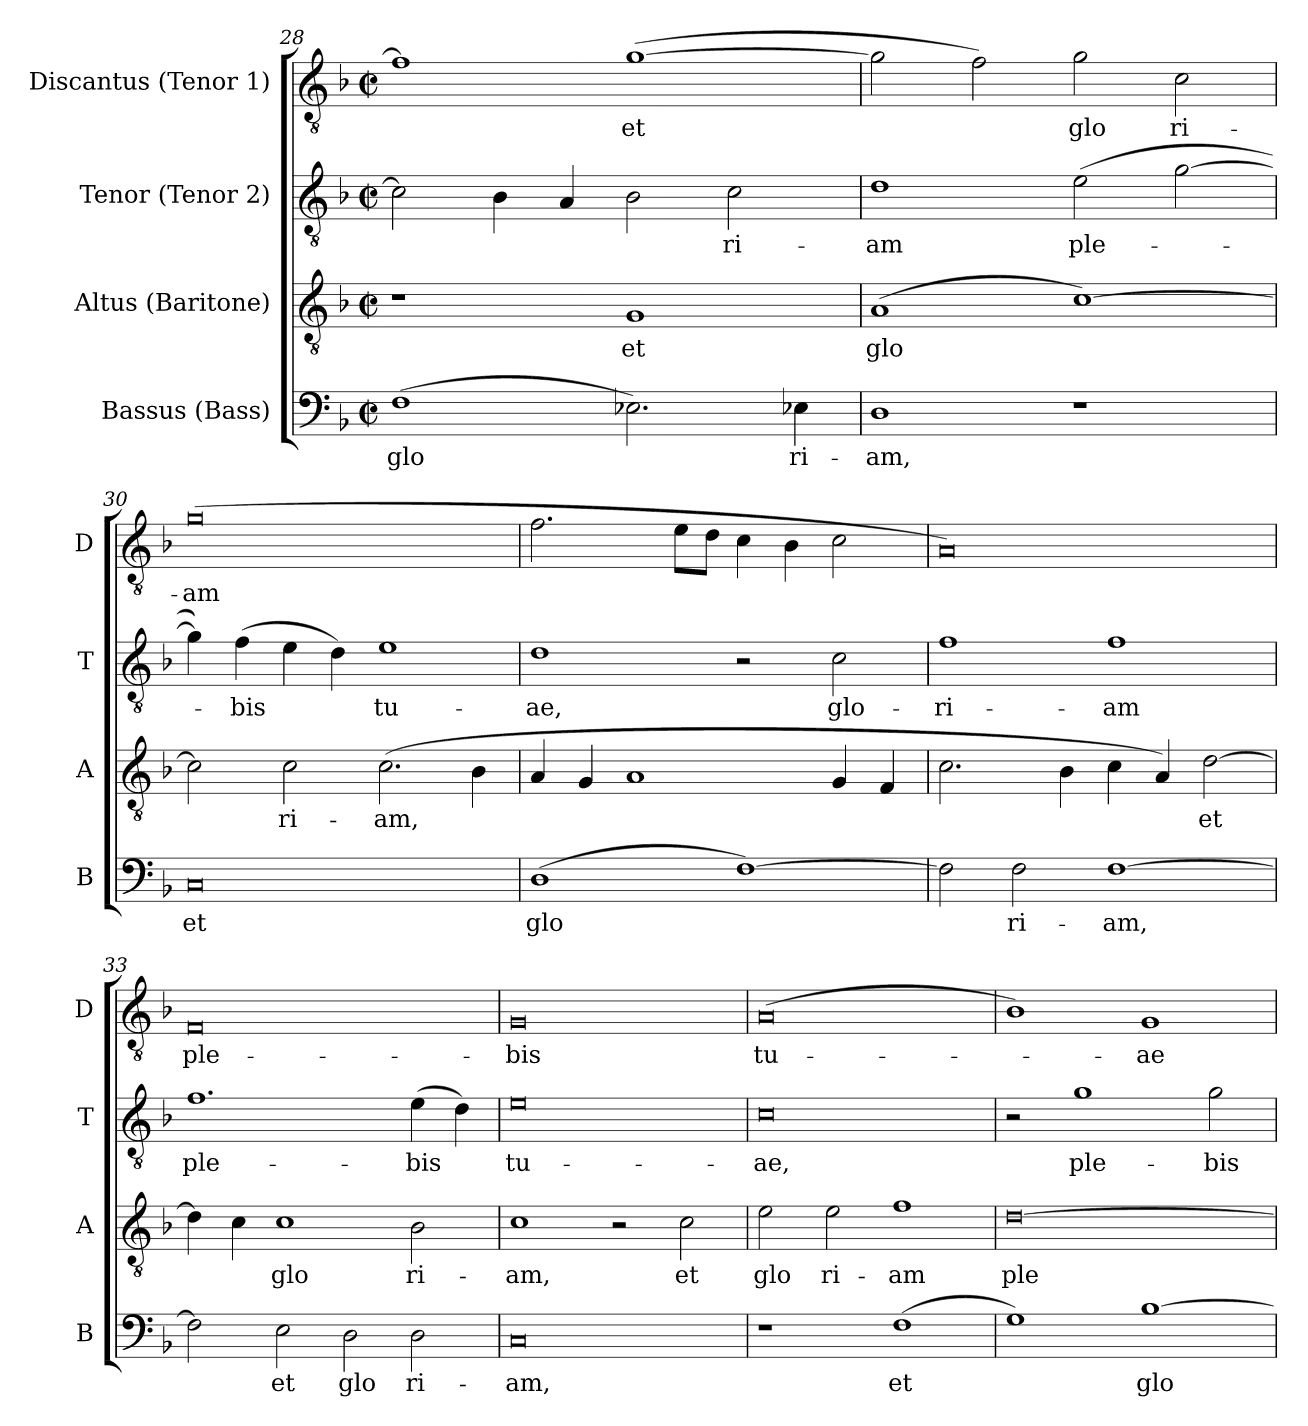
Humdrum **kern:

**kern	**text	**kern	**text	**kern	**text	**kern	**text
*part4	*part4	*part3	*part3	*part2	*part2	*part1	*part1
*staff4	*staff4	*staff3	*staff3	*staff2	*staff2	*staff1	*staff1
*I"Bassus (Bass)	*	*I"Altus (Baritone)	*	*I"Tenor (Tenor 2)	*	*I"Discantus (Tenor 1)	*
*I'B	*	*I'A	*	*I'T	*	*I'D	*
*clefF4	*	*clefGv2	*	*clefGv2	*	*clefGv2	*
*k[b-]	*	*k[b-]	*	*k[b-]	*	*k[b-]	*
*F:	*	*F:	*	*F:	*	*F:	*
*M2/2	*	*M2/2	*	*M2/2	*	*M2/2	*
*met(c|)	*	*met(c|)	*	*met(c|)	*	*met(c|)	*
=28	=28	=28	=28	=28	=28	=28	=28
!	!LO:LY:b	!	!	!	!	!	!
(>1F	glo	1r	.	2c\]	.	1f]	.
.	.	.	.	4B-\	.	.	.
.	.	.	.	4A/	.	.	.
!	!	!	!LO:LY:b	!	!	!	!LO:LY:b
2.E-X\)	.	1G	et	2B-\	.	(>[1g	et
!	!	!	!	!	!LO:LY:b	!	!
.	.	.	.	2c\	ri-	.	.
!	!LO:LY:b	!	!	!	!	!	!
4E-X\	ri-	.	.	.	.	.	.
=29	=29	=29	=29	=29	=29	=29	=29
!	!LO:LY:b	!	!LO:LY:b	!	!LO:LY:b	!	!
1D	-am,	(>1A	glo	1d	-am	2g\]	.
.	.	.	.	.	.	2f\)	.
!	!	!	!	!	!LO:LY:b	!	!LO:LY:b
1r	.	[1c)	.	(>2e\	ple-	2g\	glo
!	!	!	!	!	!	!	!LO:LY:b
.	.	.	.	[2g\	.	2c\	ri-
=30	=30	=30	=30	=30	=30	=30	=30
!	!LO:LY:b	!	!	!	!	!	!LO:LY:b
0C	et	2c\]	.	4g\])	.	(>0g	-am
!	!	!	!	!	!LO:LY:b	!	!
.	.	.	.	(>4f\	-bis	.	.
!	!	!	!LO:LY:b	!	!	!	!
.	.	2c\	ri-	4e\	.	.	.
.	.	.	.	4d\)	.	.	.
!	!	!	!LO:LY:b	!	!LO:LY:b	!	!
.	.	(>2.c\	-am,	1e	tu-	.	.
.	.	4B-\	.	.	.	.	.
!!LO:PB:g=z
=31	=31	=31	=31	=31	=31	=31	=31
!	!LO:LY:b	!	!	!	!LO:LY:b	!	!
(>1D	glo	4A/	.	1d	-ae,	2.f\	.
.	.	4G/	.	.	.	.	.
.	.	1A	.	.	.	.	.
.	.	.	.	.	.	8e\L	.
.	.	.	.	.	.	8d\J	.
[1F)	.	.	.	2r	.	4c\	.
.	.	.	.	.	.	4B-\	.
!	!	!	!	!	!LO:LY:b	!	!
.	.	4G/	.	2c\	glo-	2c\	.
.	.	4F/	.	.	.	.	.
=32	=32	=32	=32	=32	=32	=32	=32
!	!	!	!	!	!LO:LY:b	!	!
2F\]	.	2.c\	.	1f	-ri-	0A)	.
!	!LO:LY:b	!	!	!	!	!	!
2F\	ri-	.	.	.	.	.	.
.	.	4B-\	.	.	.	.	.
!	!LO:LY:b	!	!	!	!LO:LY:b	!	!
[1F	-am,	4c\	.	1f	-am	.	.
.	.	4A/)	.	.	.	.	.
!	!	!	!LO:LY:b	!	!	!	!
.	.	[2d\	et	.	.	.	.
=33	=33	=33	=33	=33	=33	=33	=33
!	!	!	!	!	!LO:LY:b	!	!LO:LY:b
2F\]	.	4d\]	.	1.f	ple-	0F	ple-
.	.	4c\	.	.	.	.	.
!	!LO:LY:b	!	!LO:LY:b	!	!	!	!
2E\	et	1c	glo	.	.	.	.
!	!LO:LY:b	!	!	!	!	!	!
2D\	glo	.	.	.	.	.	.
!	!LO:LY:b	!	!LO:LY:b	!	!LO:LY:b	!	!
2D\	ri-	2B-\	ri-	(>4e\	-bis	.	.
.	.	.	.	4d\)	.	.	.
=34	=34	=34	=34	=34	=34	=34	=34
!	!LO:LY:b	!	!LO:LY:b	!	!LO:LY:b	!	!LO:LY:b
0C	-am,	1c	-am,	0e	tu-	0G	-bis
.	.	2r	.	.	.	.	.
!	!	!	!LO:LY:b	!	!	!	!
.	.	2c\	et	.	.	.	.
=35	=35	=35	=35	=35	=35	=35	=35
!	!	!	!LO:LY:b	!	!LO:LY:b	!	!LO:LY:b
1r	.	2e\	glo	0c	-ae,	(>0A	tu-
!	!	!	!LO:LY:b	!	!	!	!
.	.	2e\	ri-	.	.	.	.
!	!LO:LY:b	!	!LO:LY:b	!	!	!	!
(<1F	et	1f	-am	.	.	.	.
!!LO:LB:g=z
=36	=36	=36	=36	=36	=36	=36	=36
!	!	!	!LO:LY:b	!	!	!	!
1G)	.	[0d	ple-	2r	.	1B-)	.
!	!	!	!	!	!LO:LY:b	!	!
.	.	.	.	1g	ple-	.	.
!	!LO:LY:b	!	!	!	!	!	!LO:LY:b
[1B-	glo	.	.	.	.	1G	-ae
!	!	!	!	!	!LO:LY:b	!	!
.	.	.	.	2g\	-bis	.	.
=	=	=	=	=	=	=	=
*-	*-	*-	*-	*-	*-	*-	*-
